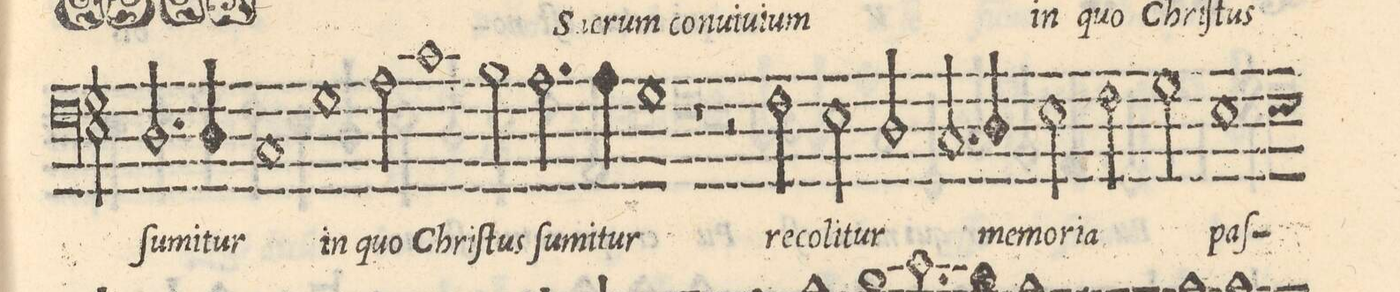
**kern	**text
*I"BASSVS	*
*clefF4	*
*k[]	*
*met(C|)	*
*M2/1	*
2.D/	ſu-
4D/	-mi-
1C	-tur
=11-	=11-
1G	in
2A\	quo
1c\	Chri-
=12-	=12-
2B\	-ſtus
2.A\	ſu-
4A\	-mi-
=13-	=13-
1G	-tur
1r	.
=14-	=14-
2r	.
2F\	re-
2E\	-co-
2D/	-li-
=15-	=15-
2.C/	-tur
4D/	me-
2E\	-mo-
2F\	-ri-
=16-	=16-
2G\	-a
1E	paſ-
*custos:E	*
*-	*-
